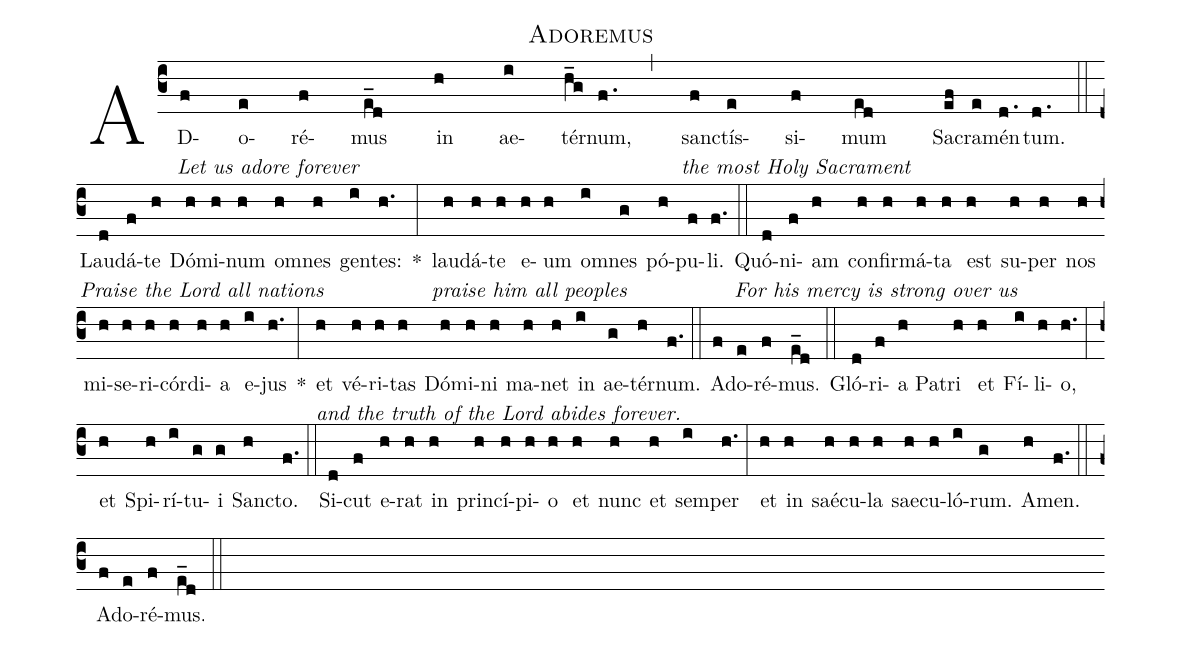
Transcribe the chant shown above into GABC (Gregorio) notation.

name: Adoremus;
%%
(c3) AD[Let us adore forever](f)o(e)ré(f)mus(e_d) in(h) ae(i)tér(h_g)num,(f.) (,)
san[the most Holy Sacrament](f)ctís(e)si(f)mum(ed) Sa(ef)cra(e)mén(d.)tum.(d.) (::) (z)
Lau[Praise the Lord all nations](d)dá(f)te(h) Dó(h)mi(h)num(h) om(h)nes(h) gen(i)tes:(h.) *(:)
lau[praise him all peoples](h)dá(h)te(h) e(h)um(h) om(i)nes(g) pó(h)pu(f)li.(f.) (::)
Quó[For his mercy is strong over us](d)ni(f)am(h) con(h)fir(h)má(h)ta(h) est(h) su(h)per(h) nos(h) mi(h)se(h)ri(h)cór(h)di(h)a(h) e(i)jus(h.) *(:)
et[and the truth of the Lord abides forever.](h) vé(h)ri(h)tas(h) Dó(h)mi(h)ni(h) ma(h)net(h) in(i) ae(g)tér(h)num.(f.) (::)
Ad(f)o(e)ré(f)mus.(e_d) (::)
Gló(d)ri(f)a Pa(h)tri(h) et(h) Fí(i)li(h)o,(h.) (:)
et(h) Spi(h)rí(i)tu(g)i(g) San(h)cto.(f.) (::)
Si(d)cut(f) e(h)rat(h) in(h) prin(h)cí(h)pi(h)o(h) et(h) nunc(h) et(h) sem(i)per(h.) (:)
et(h) in(h) saé(h)cu(h)la(h) sae(h)cu(h)ló(i)rum.(g) A(h)men.(f.) (::)
Ad(f)o(e)ré(f)mus.(e_d) (::)
